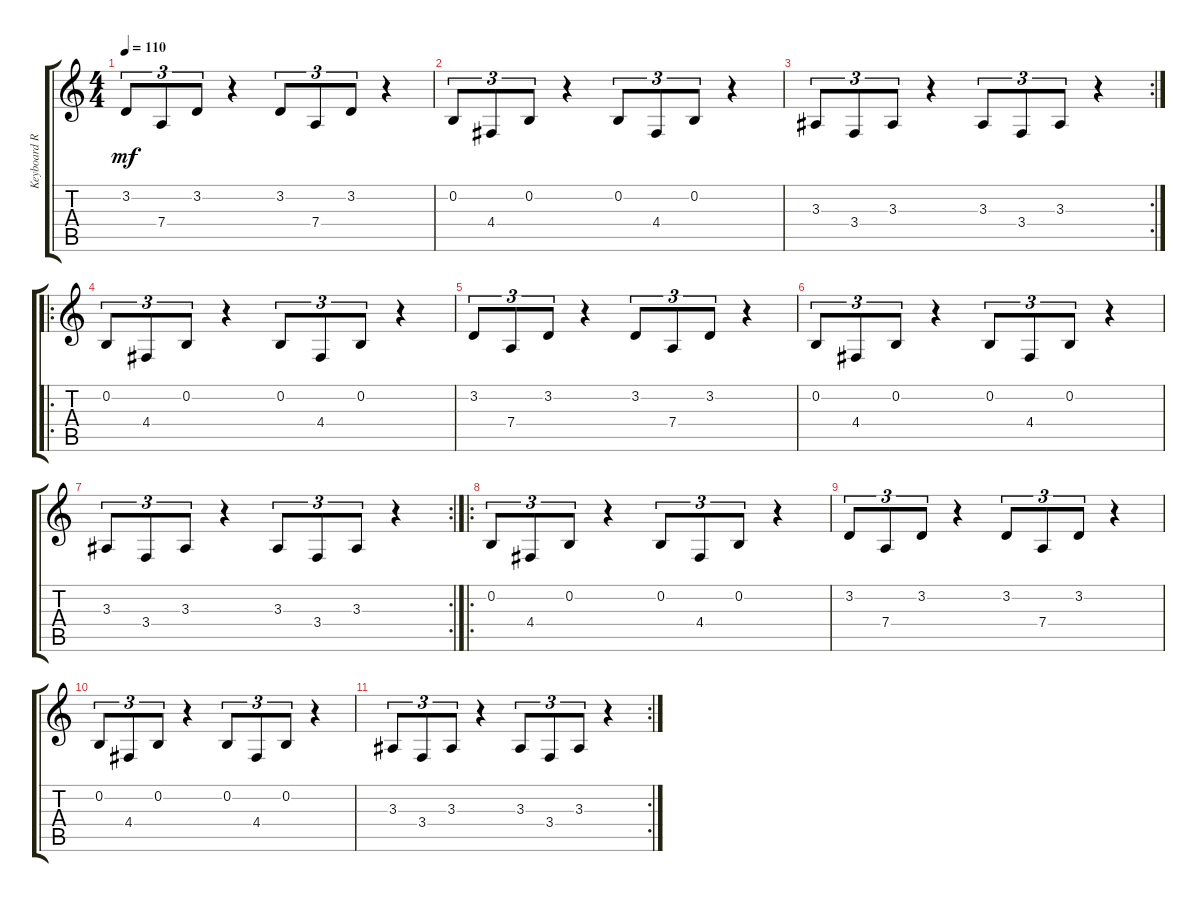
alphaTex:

\track ("Keyboard Rythem" "Keyboard R") {instrument choiraahs}
\staff {score tabs}
\tuning (E4 B3 G3 D3 A2 E2) {hide}
\ts (4 4)
\tempo 110
\clef g2
\ks c
3.2.8{tu (3 2) dy mf} 7.4.8{tu (3 2)} 3.2.8{tu (3 2)} r.4 3.2.8{tu (3 2)} 7.4.8{tu (3 2)} 3.2.8{tu (3 2)} r.4 |
0.2.8{tu (3 2)} 4.4.8{tu (3 2)} 0.2.8{tu (3 2)} r.4 0.2.8{tu (3 2)} 4.4.8{tu (3 2)} 0.2.8{tu (3 2)} r.4 |
\rc 2
3.3.8{tu (3 2)} 3.4.8{tu (3 2)} 3.3.8{tu (3 2)} r.4 3.3.8{tu (3 2)} 3.4.8{tu (3 2)} 3.3.8{tu (3 2)} r.4 |
\ro
0.2.8{tu (3 2) volume 16 instrument stringensemble1} 4.4.8{tu (3 2)} 0.2.8{tu (3 2)} r.4 0.2.8{tu (3 2)} 4.4.8{tu (3 2)} 0.2.8{tu (3 2)} r.4 |
3.2.8{tu (3 2)} 7.4.8{tu (3 2)} 3.2.8{tu (3 2)} r.4 3.2.8{tu (3 2)} 7.4.8{tu (3 2)} 3.2.8{tu (3 2)} r.4 |
0.2.8{tu (3 2)} 4.4.8{tu (3 2)} 0.2.8{tu (3 2)} r.4 0.2.8{tu (3 2)} 4.4.8{tu (3 2)} 0.2.8{tu (3 2)} r.4 |
\rc 2
3.3.8{tu (3 2)} 3.4.8{tu (3 2)} 3.3.8{tu (3 2)} r.4 3.3.8{tu (3 2)} 3.4.8{tu (3 2)} 3.3.8{tu (3 2)} r.4 |
\ro
0.2.8{tu (3 2) volume 16 instrument stringensemble1} 4.4.8{tu (3 2)} 0.2.8{tu (3 2)} r.4 0.2.8{tu (3 2)} 4.4.8{tu (3 2)} 0.2.8{tu (3 2)} r.4 |
3.2.8{tu (3 2)} 7.4.8{tu (3 2)} 3.2.8{tu (3 2)} r.4 3.2.8{tu (3 2)} 7.4.8{tu (3 2)} 3.2.8{tu (3 2)} r.4 |
0.2.8{tu (3 2)} 4.4.8{tu (3 2)} 0.2.8{tu (3 2)} r.4 0.2.8{tu (3 2)} 4.4.8{tu (3 2)} 0.2.8{tu (3 2)} r.4 |
\rc 2
3.3.8{tu (3 2)} 3.4.8{tu (3 2)} 3.3.8{tu (3 2)} r.4 3.3.8{tu (3 2)} 3.4.8{tu (3 2)} 3.3.8{tu (3 2)} r.4
